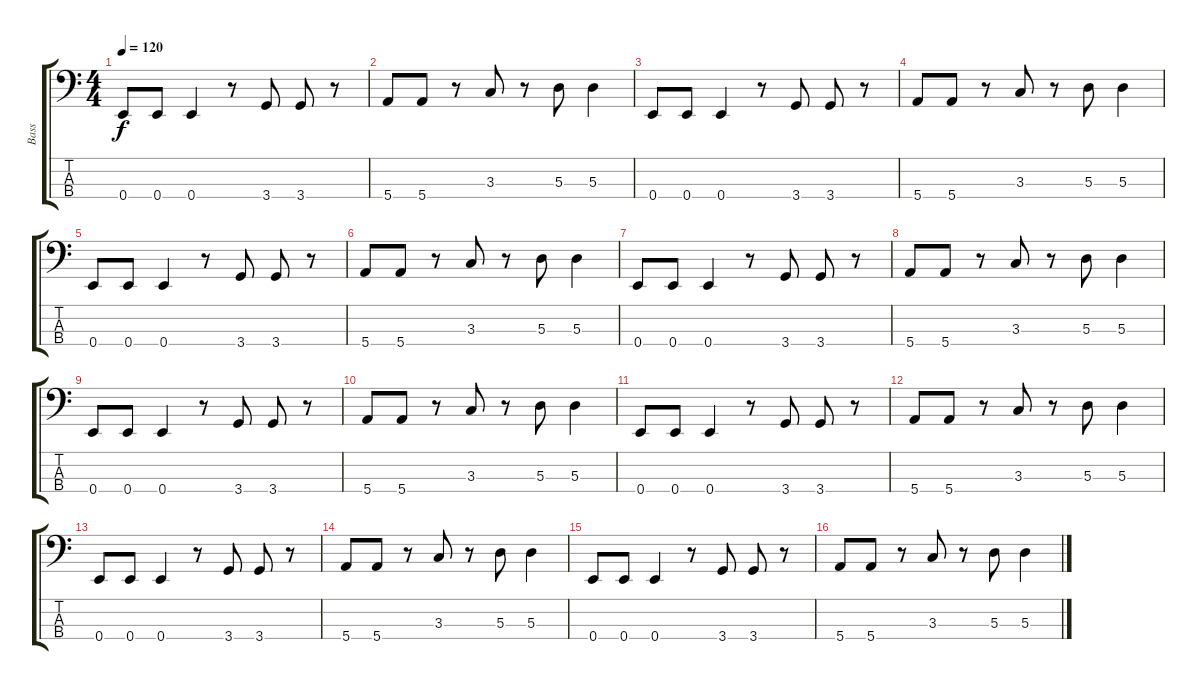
\track ("Bass" "Bass") {instrument electricbassfinger}
\staff {score tabs}
\tuning (G2 D2 A1 E1) {hide}
\ts (4 4)
\tempo 120
\clef f4
\ks c
0.4.8{dy f} 0.4.8 0.4.4 r.8 3.4.8 3.4.8 r.8 |
5.4.8 5.4.8 r.8 3.3.8 r.8 5.3.8 5.3.4 |
0.4.8 0.4.8 0.4.4 r.8 3.4.8 3.4.8 r.8 |
5.4.8 5.4.8 r.8 3.3.8 r.8 5.3.8 5.3.4 |
0.4.8 0.4.8 0.4.4 r.8 3.4.8 3.4.8 r.8 |
5.4.8 5.4.8 r.8 3.3.8 r.8 5.3.8 5.3.4 |
0.4.8 0.4.8 0.4.4 r.8 3.4.8 3.4.8 r.8 |
5.4.8 5.4.8 r.8 3.3.8 r.8 5.3.8 5.3.4 |
0.4.8 0.4.8 0.4.4 r.8 3.4.8 3.4.8 r.8 |
5.4.8 5.4.8 r.8 3.3.8 r.8 5.3.8 5.3.4 |
0.4.8 0.4.8 0.4.4 r.8 3.4.8 3.4.8 r.8 |
5.4.8 5.4.8 r.8 3.3.8 r.8 5.3.8 5.3.4 |
0.4.8 0.4.8 0.4.4 r.8 3.4.8 3.4.8 r.8 |
5.4.8 5.4.8 r.8 3.3.8 r.8 5.3.8 5.3.4 |
0.4.8 0.4.8 0.4.4 r.8 3.4.8 3.4.8 r.8 |
5.4.8 5.4.8 r.8 3.3.8 r.8 5.3.8 5.3.4
